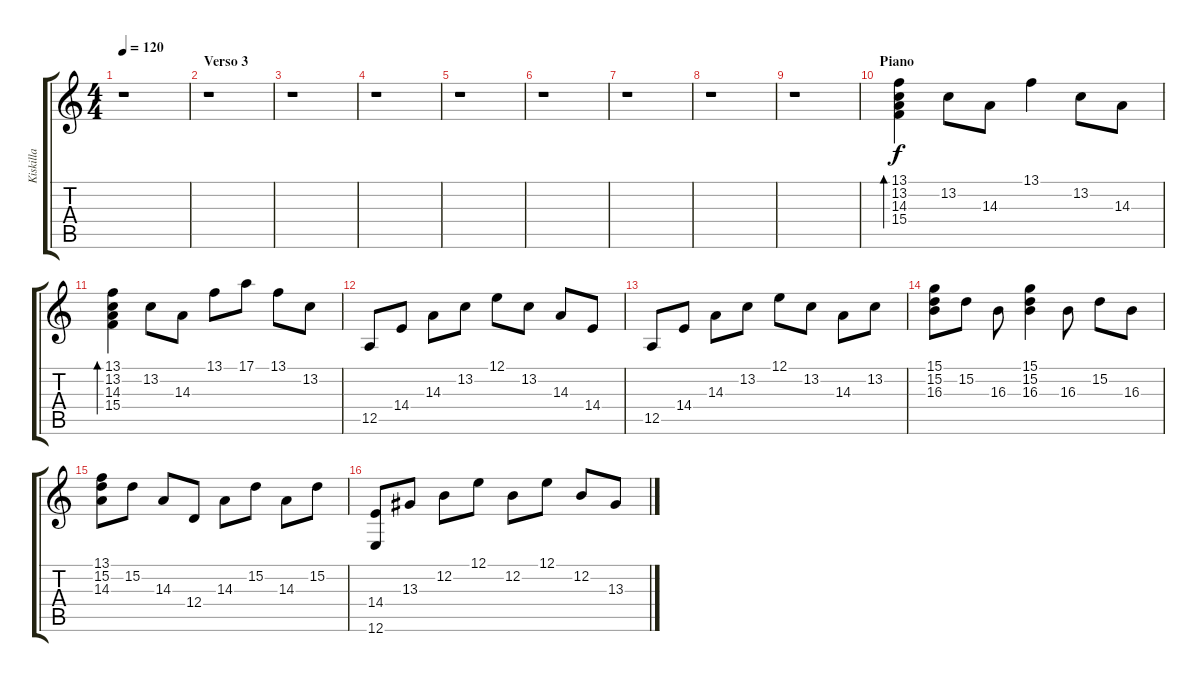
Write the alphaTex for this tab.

\track ("Kiskilla" "Kiskilla") {instrument drawbarorgan}
\staff {score tabs}
\tuning (E4 B3 G3 D3 A2 E2) {hide}
\ts (4 4)
\tempo 120
\clef g2
\ks c
r.1{dy f} |
\section ("" "Verso 3")
r.1 |
r.1 |
r.1 |
r.1 |
r.1 |
r.1 |
r.1 |
r.1 |
\section ("" "Piano")
(13.1 13.2 14.3 15.4).4{bd 480 volume 13 instrument brightacousticpiano} 13.2.8 14.3.8 13.1.4 13.2.8 14.3.8 |
(13.1 13.2 14.3 15.4).4{bd 480} 13.2.8 14.3.8 13.1.8 17.1.8 13.1.8 13.2.8 |
12.5.8 14.4.8 14.3.8 13.2.8 12.1.8 13.2.8 14.3.8 14.4.8 |
12.5.8 14.4.8 14.3.8 13.2.8 12.1.8 13.2.8 14.3.8 13.2.8 |
(15.1 15.2 16.3).8 15.2.8 16.3.8 (15.1 15.2 16.3).4 16.3.8 15.2.8 16.3.8 |
(13.1 15.2 14.3).8 15.2.8 14.3.8 12.4.8 14.3.8 15.2.8 14.3.8 15.2.8 |
(14.4 12.6).8 13.3.8 12.2.8 12.1.8 12.2.8 12.1.8 12.2.8 13.3.8
